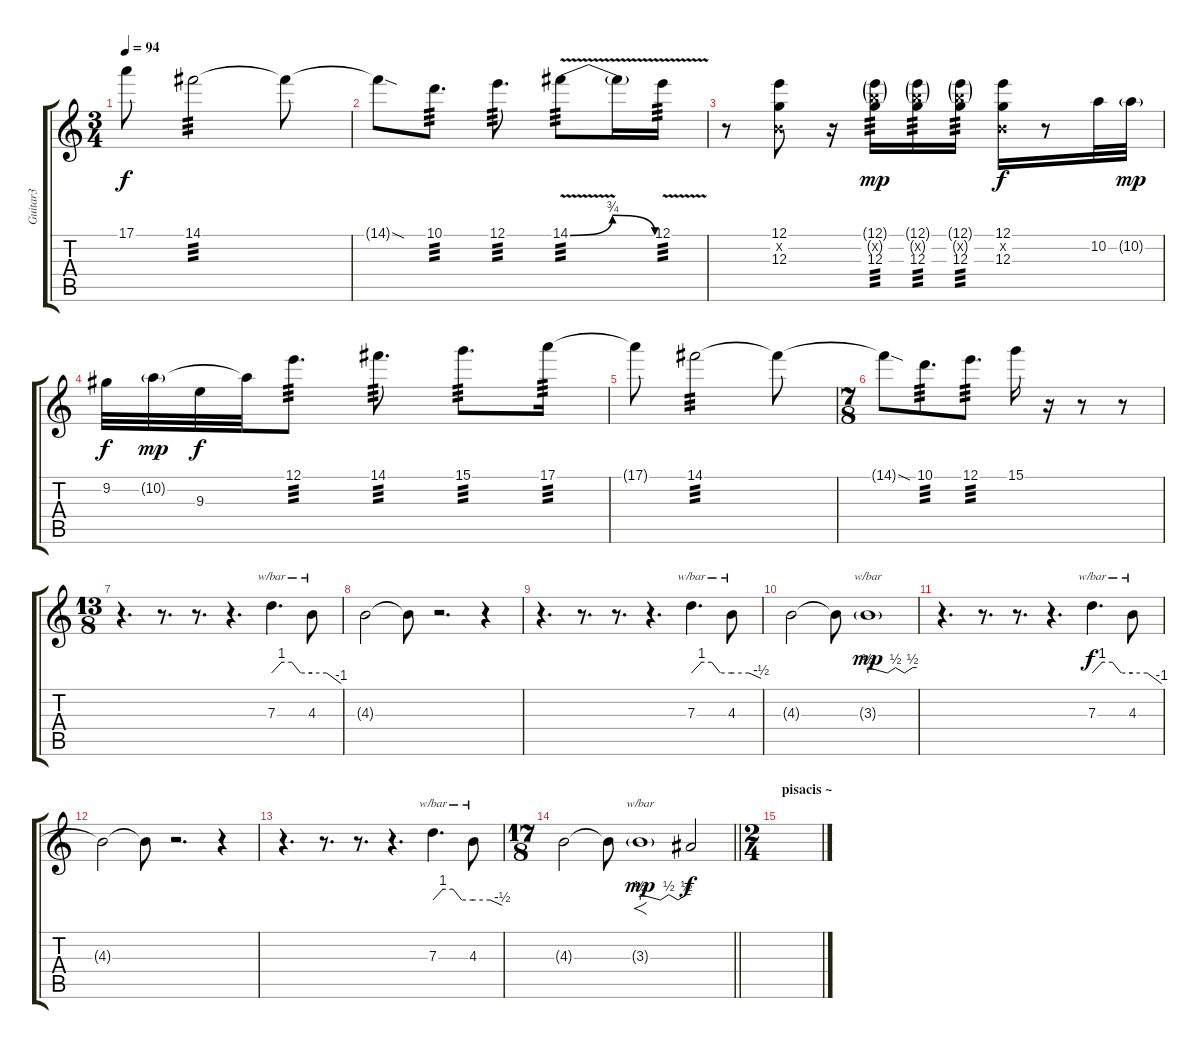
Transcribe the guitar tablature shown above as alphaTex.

\track ("Guitar3" "Guitar3") {instrument overdrivenguitar}
\staff {score tabs}
\tuning (E4 B3 G3 D3 A2 E2) {hide}
\ts (3 4)
\tempo 94
\clef g2
\ks c
17.1{t}.8{dy f} 14.1.2{tp 3} 14.1{t}.8 |
14.1{sod t}.8 10.1.8{d tp 3} 12.1.8{d tp 3} 14.1{be (bendrelease 0 0 15 3 35 3 60 0) v}.8{tp 3} 14.1{t}.16 12.1{v}.16{tp 3} |
r.8 (12.1 0.2{x} 12.3).8 r.16 (12.1{g} 12.2{g x} 12.3).16{tp 3 dy mp} (12.1{g} 12.2{g x} 12.3).16{tp 3} (12.1{g} 12.2{g x} 12.3).16{tp 3} (12.1 0.2{x} 12.3).16{dy f} r.8 10.2.32 10.2{g}.32{dy mp} |
9.2.32{dy f} 10.2{g}.32{dy mp} 9.3.32{dy f} 10.2{t}.32 12.1.8{d tp 3} 14.1.8{d tp 3} 15.1.8{d tp 3} 17.1.16{tp 3} |
17.1{t}.8 14.1.2{tp 3} 14.1{t}.8 |
\ts (7 8)
14.1{sod t}.8 10.1.8{d tp 3} 12.1.8{d tp 3} 15.1.16 r.16 r.8 r.8 |
\ts (13 8)
r.4{d} r.8{d} r.8{d} r.4{d} 7.3.4{d tbe (custom default 0 0 15 4 30 4 43 0 60 0) volume 12 balance 11 instrument overdrivenguitar} 4.3.8{tbe (custom default 0 0 30 0 60 -4)} |
4.3{t}.2 4.3{t}.8 r.2{d} r.4 |
r.4{d} r.8{d} r.8{d} r.4{d} 7.3.4{d tbe (custom default 0 0 15 4 30 4 43 0 60 0)} 4.3.8{tbe (custom default 0 0 35 0 60 -2)} |
4.3{t}.2 4.3{t}.8 3.3{g}.1{tbe (custom default 0 2 24 0 34 2 45 0 55 2 60 2) dy mp} |
r.4{d} r.8{d} r.8{d} r.4{d} 7.3.4{d tbe (custom default 0 0 15 4 30 4 43 0 60 0) dy f} 4.3.8{tbe (custom default 0 0 30 0 60 -4)} |
4.3{t}.2 4.3{t}.8 r.2{d} r.4 |
r.4{d} r.8{d} r.8{d} r.4{d} 7.3.4{d tbe (custom default 0 0 15 4 30 4 43 0 60 0)} 4.3.8{tbe (custom default 0 0 35 0 60 -2)} |
\ts (17 8)
\barLineRight lightlight
4.3{t}.2 4.3{t}.8 3.3{g}.1{f tbe (custom default 0 2 24 0 34 2 45 0 55 2 60 2) dy mp} 3.3{t}.2{dy f} |
\ts (2 4)
\section ("" "pisacis ~")
